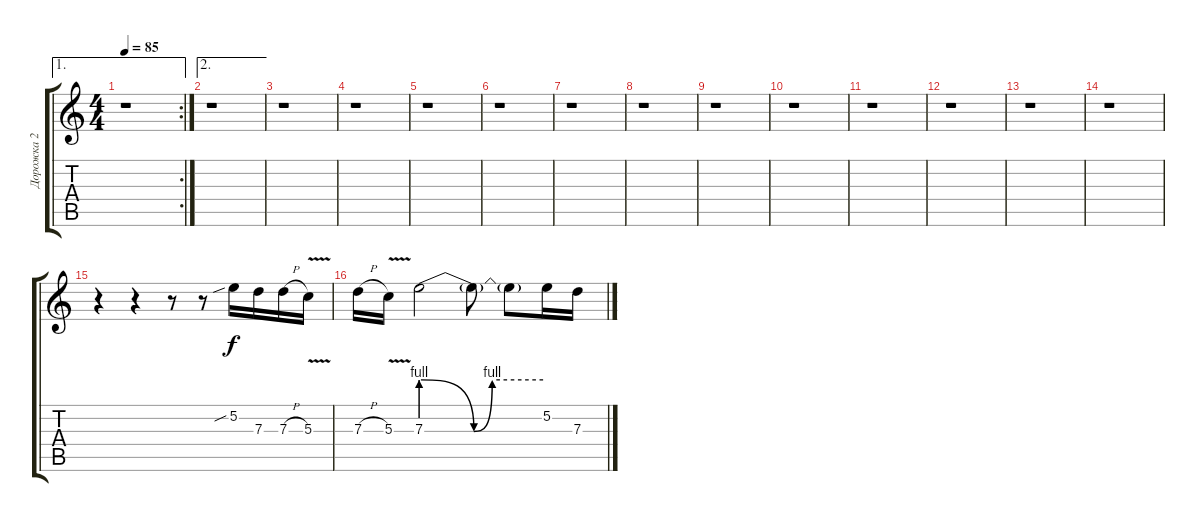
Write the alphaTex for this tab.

\track ("Дорожка 2" "Дорожка 2") {instrument distortionguitar}
\staff {score tabs}
\tuning (E4 B3 G3 D3 A2 E2) {hide}
\ae 1
\rc 2
\ts (4 4)
\tempo 85
\clef g2
\ks c
r.1{dy f} |
\ae 2
r.1 |
r.1 |
r.1 |
r.1 |
r.1 |
r.1 |
r.1 |
r.1 |
r.1 |
r.1 |
r.1 |
r.1 |
r.1 |
r.4 r.4 r.8 r.8 5.2{sib}.16 7.3.16 7.3{h}.16 5.3{v}.16 |
7.3{h}.16 5.3{v}.16 7.3{be (custom 0 4 26 0 35 4 60 4)}.2 7.3{t}.8 7.3{t}.8 5.2.16 7.3.16
